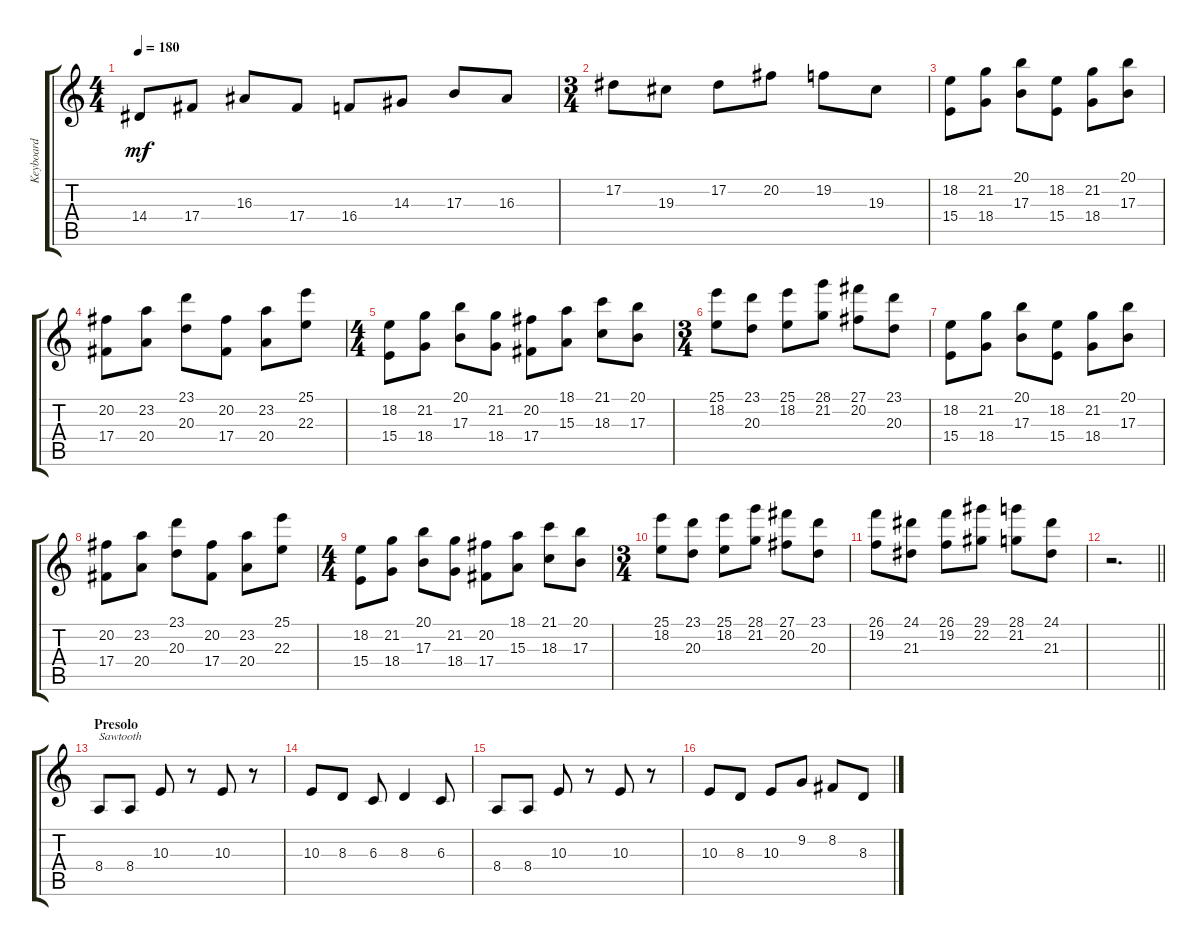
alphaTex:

\track ("Keyboard" "Keyboard") {instrument stringensemble1}
\staff {score tabs}
\tuning (Eb4 Bb3 Gb3 Db3 Ab2 Eb2) {hide}
\ts (4 4)
\tempo 180
\clef g2
\ks c
14.4.8{dy mf} 17.4.8 16.3.8 17.4.8 16.4.8 14.3.8 17.3.8 16.3.8 |
\ts (3 4)
17.2.8 19.3.8 17.2.8 20.2.8 19.2.8 19.3.8 |
(18.2 15.4).8 (21.2 18.4).8 (20.1 17.3).8 (18.2 15.4).8 (21.2 18.4).8 (20.1 17.3).8 |
(20.2 17.4).8 (23.2 20.4).8 (23.1 20.3).8 (20.2 17.4).8 (23.2 20.4).8 (25.1 22.3).8 |
\ts (4 4)
(18.2 15.4).8 (21.2 18.4).8 (20.1 17.3).8 (21.2 18.4).8 (20.2 17.4).8 (18.1 15.3).8 (21.1 18.3).8 (20.1 17.3).8 |
\ts (3 4)
(25.1 18.2).8 (23.1 20.3).8 (25.1 18.2).8 (28.1 21.2).8 (27.1 20.2).8 (23.1 20.3).8 |
(18.2 15.4).8 (21.2 18.4).8 (20.1 17.3).8 (18.2 15.4).8 (21.2 18.4).8 (20.1 17.3).8 |
(20.2 17.4).8 (23.2 20.4).8 (23.1 20.3).8 (20.2 17.4).8 (23.2 20.4).8 (25.1 22.3).8 |
\ts (4 4)
(18.2 15.4).8 (21.2 18.4).8 (20.1 17.3).8 (21.2 18.4).8 (20.2 17.4).8 (18.1 15.3).8 (21.1 18.3).8 (20.1 17.3).8 |
\ts (3 4)
(25.1 18.2).8 (23.1 20.3).8 (25.1 18.2).8 (28.1 21.2).8 (27.1 20.2).8 (23.1 20.3).8 |
(26.1 19.2).8 (24.1 21.3).8 (26.1 19.2).8 (29.1 22.2).8 (28.1 21.2).8 (24.1 21.3).8 |
\barLineRight lightlight
r.2{d} |
\section ("" "Presolo")
8.4.8{txt "Sawtooth" instrument lead2sawtooth} 8.4.8 10.3.8 r.8 10.3.8 r.8 |
10.3.8 8.3.8 6.3.8 8.3.4 6.3.8 |
8.4.8 8.4.8 10.3.8 r.8 10.3.8 r.8 |
10.3.8 8.3.8 10.3.8 9.2.8 8.2.8 8.3.8
